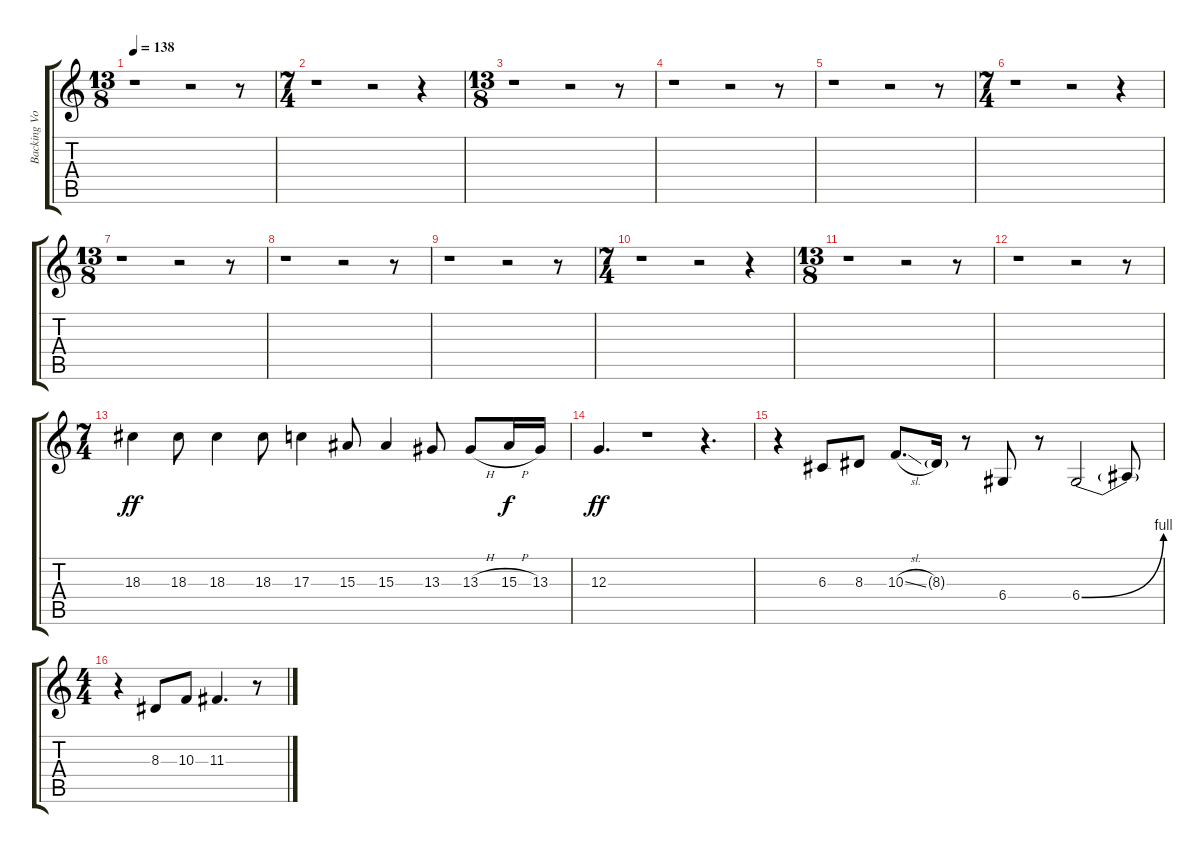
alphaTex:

\track ("Backing Vocals" "Backing Vo") {instrument choiraahs}
\staff {score tabs}
\tuning (E4 B3 G3 D3 A2 E2) {hide}
\ts (13 8)
\tempo 138
\clef g2
\ks c
r.1{dy ff} r.2 r.8 |
\ts (7 4)
r.1 r.2 r.4 |
\ts (13 8)
r.1 r.2 r.8 |
r.1 r.2 r.8 |
r.1 r.2 r.8 |
\ts (7 4)
r.1 r.2 r.4 |
\ts (13 8)
r.1 r.2 r.8 |
r.1 r.2 r.8 |
r.1 r.2 r.8 |
\ts (7 4)
r.1 r.2 r.4 |
\ts (13 8)
r.1 r.2 r.8 |
r.1 r.2 r.8 |
\ts (7 4)
18.3.4 18.3.8 18.3.4 18.3.8 17.3.4 15.3.8 15.3.4 13.3.8 13.3{h}.8 15.3{h}.16{dy f} 13.3.16 |
12.3.4{d dy ff} r.1{volume 14 balance 6 instrument trumpet} r.4{d} |
r.4 6.3.8 8.3.8 10.3{sl}.8{d} 8.3{g}.16 r.8 6.4.8 r.8 6.4{be (bend 0 0 60 4)}.2 6.4{t}.8 |
\ts (4 4)
r.4 8.3.8 10.3.8 11.3.4{d} r.8
